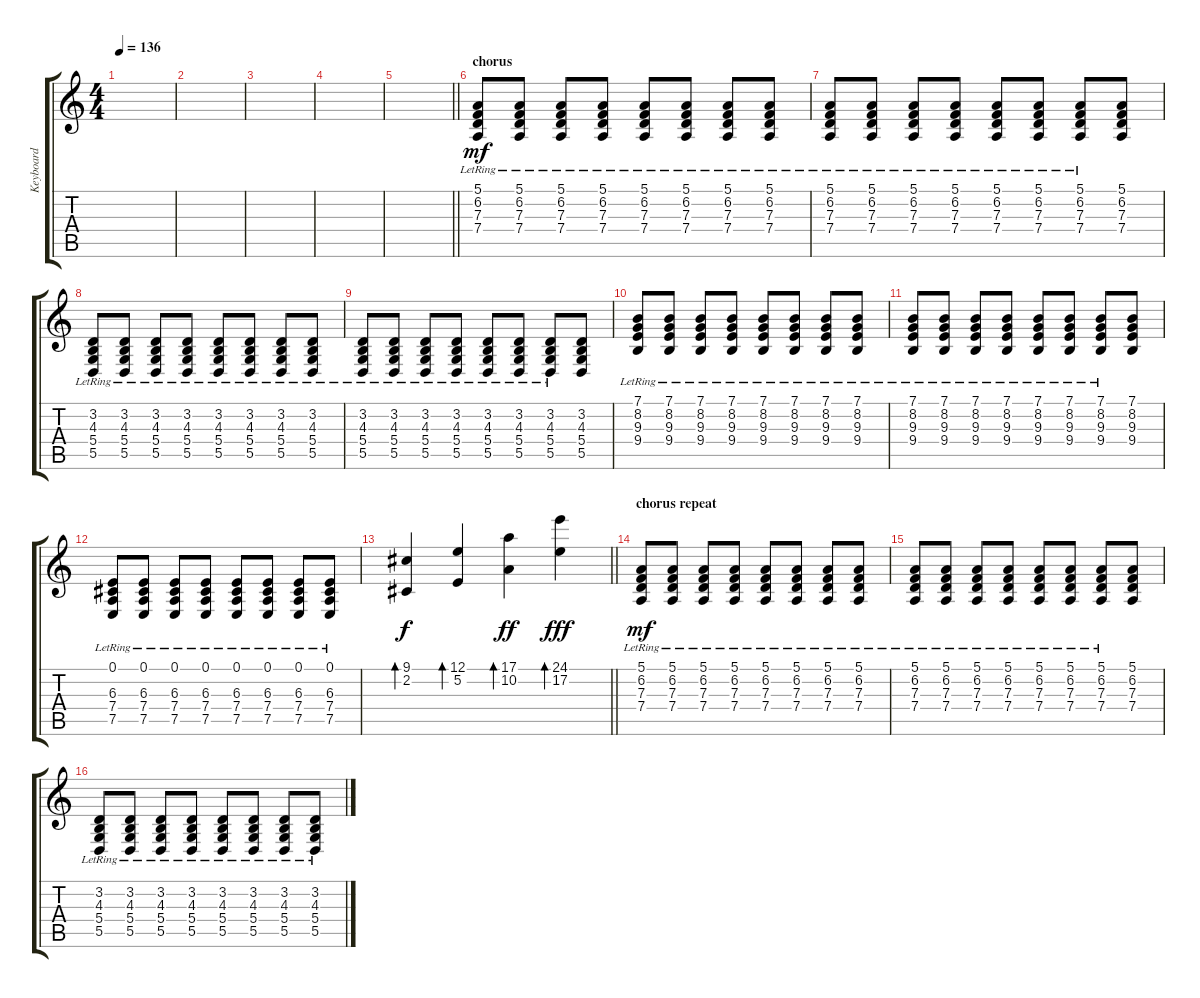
\track ("Keyboard" "Keyboard") {instrument electricgrandpiano}
\staff {score tabs}
\tuning (E4 B3 G3 D3 A2 E2) {hide}
\ts (4 4)
\tempo 136
\clef g2
\ks c
|
|
|
|
\barLineRight lightlight
|
\section ("" "chorus")
(5.1{lr} 6.2{lr} 7.3{lr} 7.4{lr}).8{dy mf} (5.1{lr} 6.2{lr} 7.3{lr} 7.4{lr}).8 (5.1{lr} 6.2{lr} 7.3{lr} 7.4{lr}).8 (5.1{lr} 6.2{lr} 7.3{lr} 7.4{lr}).8 (5.1{lr} 6.2{lr} 7.3{lr} 7.4{lr}).8 (5.1{lr} 6.2{lr} 7.3{lr} 7.4{lr}).8 (5.1{lr} 6.2{lr} 7.3{lr} 7.4{lr}).8 (5.1{lr} 6.2{lr} 7.3{lr} 7.4{lr}).8 |
(5.1{lr} 6.2{lr} 7.3{lr} 7.4{lr}).8 (5.1{lr} 6.2{lr} 7.3{lr} 7.4{lr}).8 (5.1{lr} 6.2{lr} 7.3{lr} 7.4{lr}).8 (5.1{lr} 6.2{lr} 7.3{lr} 7.4{lr}).8 (5.1{lr} 6.2{lr} 7.3{lr} 7.4{lr}).8 (5.1{lr} 6.2{lr} 7.3{lr} 7.4{lr}).8 (5.1{lr} 6.2{lr} 7.3{lr} 7.4{lr}).8 (5.1 6.2 7.3 7.4).8 |
(3.2{lr} 4.3{lr} 5.4{lr} 5.5{lr}).8 (3.2{lr} 4.3{lr} 5.4{lr} 5.5{lr}).8 (3.2{lr} 4.3{lr} 5.4{lr} 5.5{lr}).8 (3.2{lr} 4.3{lr} 5.4{lr} 5.5{lr}).8 (3.2{lr} 4.3{lr} 5.4{lr} 5.5{lr}).8 (3.2{lr} 4.3{lr} 5.4{lr} 5.5{lr}).8 (3.2{lr} 4.3{lr} 5.4{lr} 5.5{lr}).8 (3.2{lr} 4.3{lr} 5.4{lr} 5.5{lr}).8 |
(3.2{lr} 4.3{lr} 5.4{lr} 5.5{lr}).8 (3.2{lr} 4.3{lr} 5.4{lr} 5.5{lr}).8 (3.2{lr} 4.3{lr} 5.4{lr} 5.5{lr}).8 (3.2{lr} 4.3{lr} 5.4{lr} 5.5{lr}).8 (3.2{lr} 4.3{lr} 5.4{lr} 5.5{lr}).8 (3.2{lr} 4.3{lr} 5.4{lr} 5.5{lr}).8 (3.2{lr} 4.3{lr} 5.4{lr} 5.5{lr}).8 (3.2 4.3 5.4 5.5).8 |
(7.1{lr} 8.2{lr} 9.3{lr} 9.4{lr}).8 (7.1{lr} 8.2{lr} 9.3{lr} 9.4{lr}).8 (7.1{lr} 8.2{lr} 9.3{lr} 9.4{lr}).8 (7.1{lr} 8.2{lr} 9.3{lr} 9.4{lr}).8 (7.1{lr} 8.2{lr} 9.3{lr} 9.4{lr}).8 (7.1{lr} 8.2{lr} 9.3{lr} 9.4{lr}).8 (7.1{lr} 8.2{lr} 9.3{lr} 9.4{lr}).8 (7.1{lr} 8.2{lr} 9.3{lr} 9.4{lr}).8 |
(7.1{lr} 8.2{lr} 9.3{lr} 9.4{lr}).8 (7.1{lr} 8.2{lr} 9.3{lr} 9.4{lr}).8 (7.1{lr} 8.2{lr} 9.3{lr} 9.4{lr}).8 (7.1{lr} 8.2{lr} 9.3{lr} 9.4{lr}).8 (7.1{lr} 8.2{lr} 9.3{lr} 9.4{lr}).8 (7.1{lr} 8.2{lr} 9.3{lr} 9.4{lr}).8 (7.1{lr} 8.2{lr} 9.3{lr} 9.4{lr}).8 (7.1 8.2 9.3 9.4).8 |
(0.1{lr} 6.3{lr} 7.4{lr} 7.5{lr}).8 (0.1{lr} 6.3{lr} 7.4{lr} 7.5{lr}).8 (0.1{lr} 6.3{lr} 7.4{lr} 7.5{lr}).8 (0.1{lr} 6.3{lr} 7.4{lr} 7.5{lr}).8 (0.1{lr} 6.3{lr} 7.4{lr} 7.5{lr}).8 (0.1{lr} 6.3{lr} 7.4{lr} 7.5{lr}).8 (0.1{lr} 6.3{lr} 7.4{lr} 7.5{lr}).8 (0.1{lr} 6.3{lr} 7.4{lr} 7.5{lr}).8 |
\barLineRight lightlight
(9.1 2.2).4{bd 240 dy f} (12.1 5.2).4{bd 240} (17.1 10.2).4{bd 240 dy ff} (24.1 17.2).4{bd 240 dy fff} |
\section ("" "chorus repeat")
(5.1{lr} 6.2{lr} 7.3{lr} 7.4{lr}).8{dy mf} (5.1{lr} 6.2{lr} 7.3{lr} 7.4{lr}).8 (5.1{lr} 6.2{lr} 7.3{lr} 7.4{lr}).8 (5.1{lr} 6.2{lr} 7.3{lr} 7.4{lr}).8 (5.1{lr} 6.2{lr} 7.3{lr} 7.4{lr}).8 (5.1{lr} 6.2{lr} 7.3{lr} 7.4{lr}).8 (5.1{lr} 6.2{lr} 7.3{lr} 7.4{lr}).8 (5.1{lr} 6.2{lr} 7.3{lr} 7.4{lr}).8 |
(5.1{lr} 6.2{lr} 7.3{lr} 7.4{lr}).8 (5.1{lr} 6.2{lr} 7.3{lr} 7.4{lr}).8 (5.1{lr} 6.2{lr} 7.3{lr} 7.4{lr}).8 (5.1{lr} 6.2{lr} 7.3{lr} 7.4{lr}).8 (5.1{lr} 6.2{lr} 7.3{lr} 7.4{lr}).8 (5.1{lr} 6.2{lr} 7.3{lr} 7.4{lr}).8 (5.1{lr} 6.2{lr} 7.3{lr} 7.4{lr}).8 (5.1 6.2 7.3 7.4).8 |
(3.2{lr} 4.3{lr} 5.4{lr} 5.5{lr}).8 (3.2{lr} 4.3{lr} 5.4{lr} 5.5{lr}).8 (3.2{lr} 4.3{lr} 5.4{lr} 5.5{lr}).8 (3.2{lr} 4.3{lr} 5.4{lr} 5.5{lr}).8 (3.2{lr} 4.3{lr} 5.4{lr} 5.5{lr}).8 (3.2{lr} 4.3{lr} 5.4{lr} 5.5{lr}).8 (3.2{lr} 4.3{lr} 5.4{lr} 5.5{lr}).8 (3.2{lr} 4.3{lr} 5.4{lr} 5.5{lr}).8
